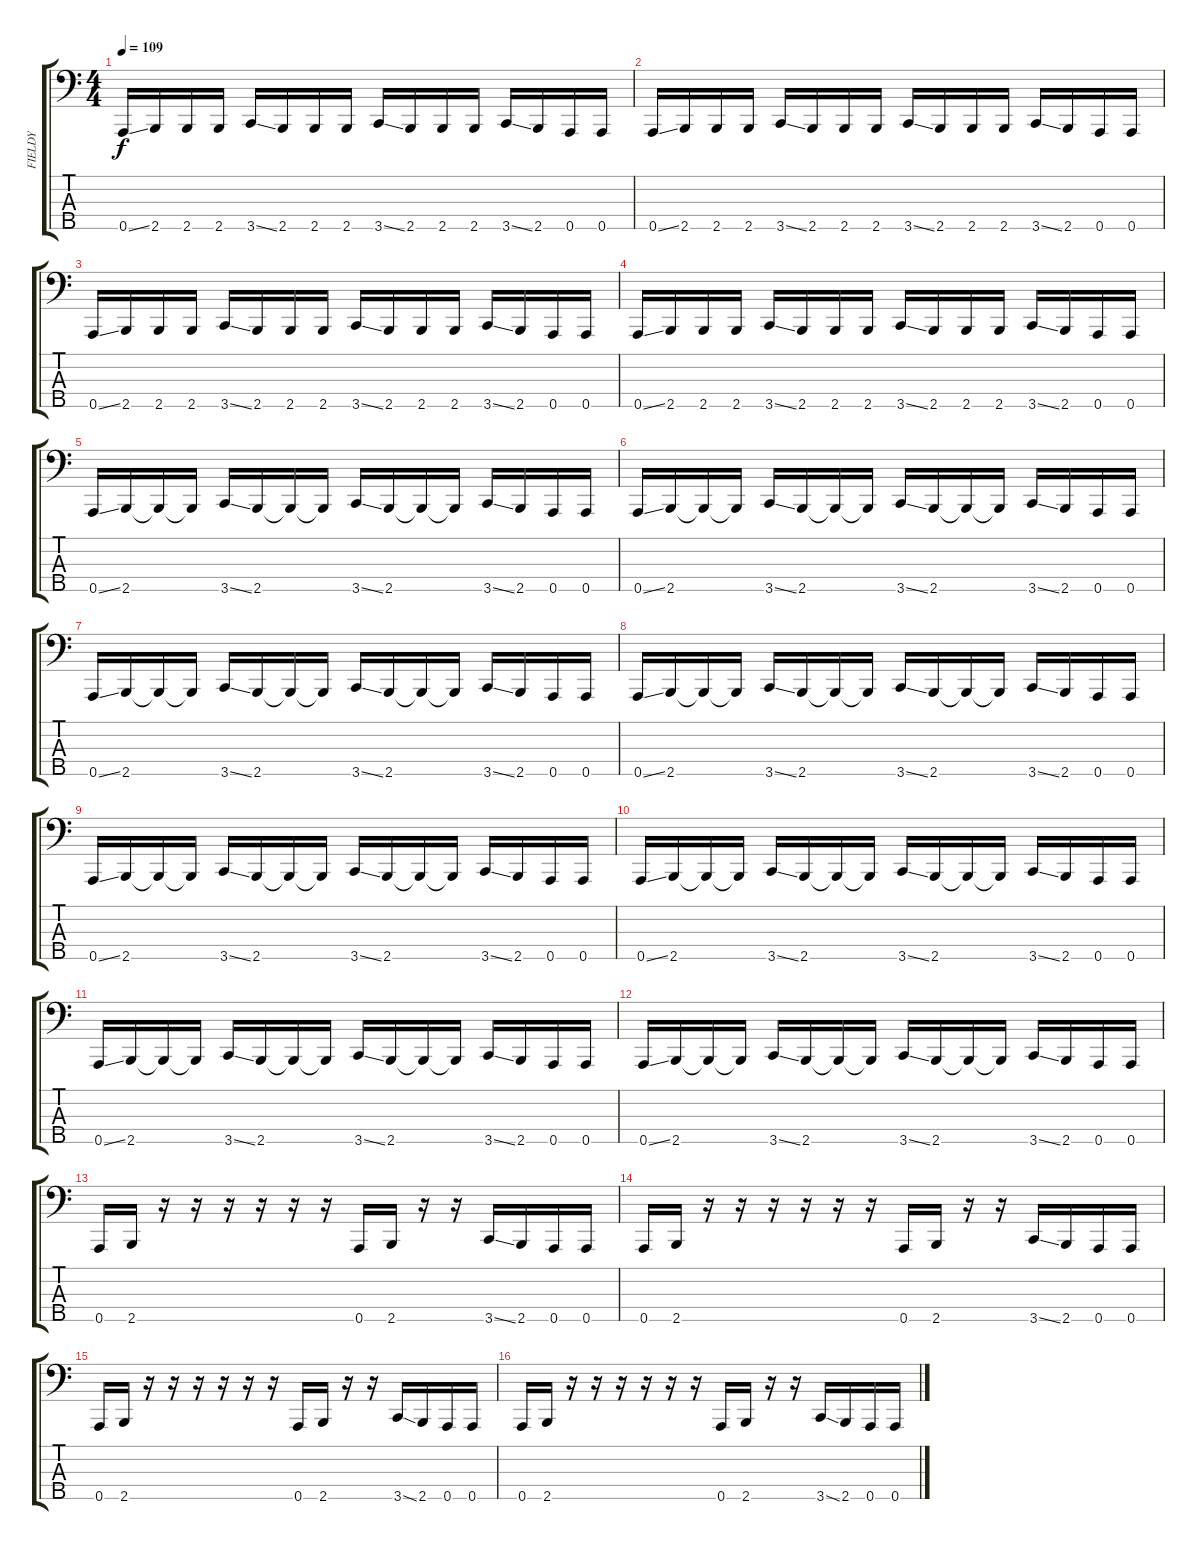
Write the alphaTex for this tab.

\track ("FIELDY" "FIELDY") {instrument slapbass1}
\staff {score tabs}
\tuning (F2 C2 G1 D1 A0) {hide}
\ts (4 4)
\tempo 109
\clef f4
\ks c
0.5{ss}.16{dy f instrument slapbass1} 2.5.16 2.5.16 2.5.16 3.5{ss}.16 2.5.16 2.5.16 2.5.16 3.5{ss}.16 2.5.16 2.5.16 2.5.16 3.5{ss}.16 2.5.16 0.5.16 0.5.16 |
0.5{ss}.16 2.5.16 2.5.16 2.5.16 3.5{ss}.16 2.5.16 2.5.16 2.5.16 3.5{ss}.16 2.5.16 2.5.16 2.5.16 3.5{ss}.16 2.5.16 0.5.16 0.5.16 |
0.5{ss}.16 2.5.16 2.5.16 2.5.16 3.5{ss}.16 2.5.16 2.5.16 2.5.16 3.5{ss}.16 2.5.16 2.5.16 2.5.16 3.5{ss}.16 2.5.16 0.5.16 0.5.16 |
0.5{ss}.16 2.5.16 2.5.16 2.5.16 3.5{ss}.16 2.5.16 2.5.16 2.5.16 3.5{ss}.16 2.5.16 2.5.16 2.5.16 3.5{ss}.16 2.5.16 0.5.16 0.5.16 |
0.5{ss}.16 2.5.16 2.5{t}.16 2.5{t}.16 3.5{ss}.16 2.5.16 2.5{t}.16 2.5{t}.16 3.5{ss}.16 2.5.16 2.5{t}.16 2.5{t}.16 3.5{ss}.16 2.5.16 0.5.16 0.5.16 |
0.5{ss}.16 2.5.16 2.5{t}.16 2.5{t}.16 3.5{ss}.16 2.5.16 2.5{t}.16 2.5{t}.16 3.5{ss}.16 2.5.16 2.5{t}.16 2.5{t}.16 3.5{ss}.16 2.5.16 0.5.16 0.5.16 |
0.5{ss}.16 2.5.16 2.5{t}.16 2.5{t}.16 3.5{ss}.16 2.5.16 2.5{t}.16 2.5{t}.16 3.5{ss}.16 2.5.16 2.5{t}.16 2.5{t}.16 3.5{ss}.16 2.5.16 0.5.16 0.5.16 |
0.5{ss}.16 2.5.16 2.5{t}.16 2.5{t}.16 3.5{ss}.16 2.5.16 2.5{t}.16 2.5{t}.16 3.5{ss}.16 2.5.16 2.5{t}.16 2.5{t}.16 3.5{ss}.16 2.5.16 0.5.16 0.5.16 |
0.5{ss}.16 2.5.16 2.5{t}.16 2.5{t}.16 3.5{ss}.16 2.5.16 2.5{t}.16 2.5{t}.16 3.5{ss}.16 2.5.16 2.5{t}.16 2.5{t}.16 3.5{ss}.16 2.5.16 0.5.16 0.5.16 |
0.5{ss}.16 2.5.16 2.5{t}.16 2.5{t}.16 3.5{ss}.16 2.5.16 2.5{t}.16 2.5{t}.16 3.5{ss}.16 2.5.16 2.5{t}.16 2.5{t}.16 3.5{ss}.16 2.5.16 0.5.16 0.5.16 |
0.5{ss}.16 2.5.16 2.5{t}.16 2.5{t}.16 3.5{ss}.16 2.5.16 2.5{t}.16 2.5{t}.16 3.5{ss}.16 2.5.16 2.5{t}.16 2.5{t}.16 3.5{ss}.16 2.5.16 0.5.16 0.5.16 |
0.5{ss}.16 2.5.16 2.5{t}.16 2.5{t}.16 3.5{ss}.16 2.5.16 2.5{t}.16 2.5{t}.16 3.5{ss}.16 2.5.16 2.5{t}.16 2.5{t}.16 3.5{ss}.16 2.5.16 0.5.16 0.5.16 |
0.5.16 2.5.16 r.16 r.16 r.16 r.16 r.16 r.16 0.5.16 2.5.16 r.16 r.16 3.5{ss}.16 2.5.16 0.5.16 0.5.16 |
0.5.16 2.5.16 r.16 r.16 r.16 r.16 r.16 r.16 0.5.16 2.5.16 r.16 r.16 3.5{ss}.16 2.5.16 0.5.16 0.5.16 |
0.5.16 2.5.16 r.16 r.16 r.16 r.16 r.16 r.16 0.5.16 2.5.16 r.16 r.16 3.5{ss}.16 2.5.16 0.5.16 0.5.16 |
0.5.16 2.5.16 r.16 r.16 r.16 r.16 r.16 r.16 0.5.16 2.5.16 r.16 r.16 3.5{ss}.16 2.5.16 0.5.16 0.5.16
